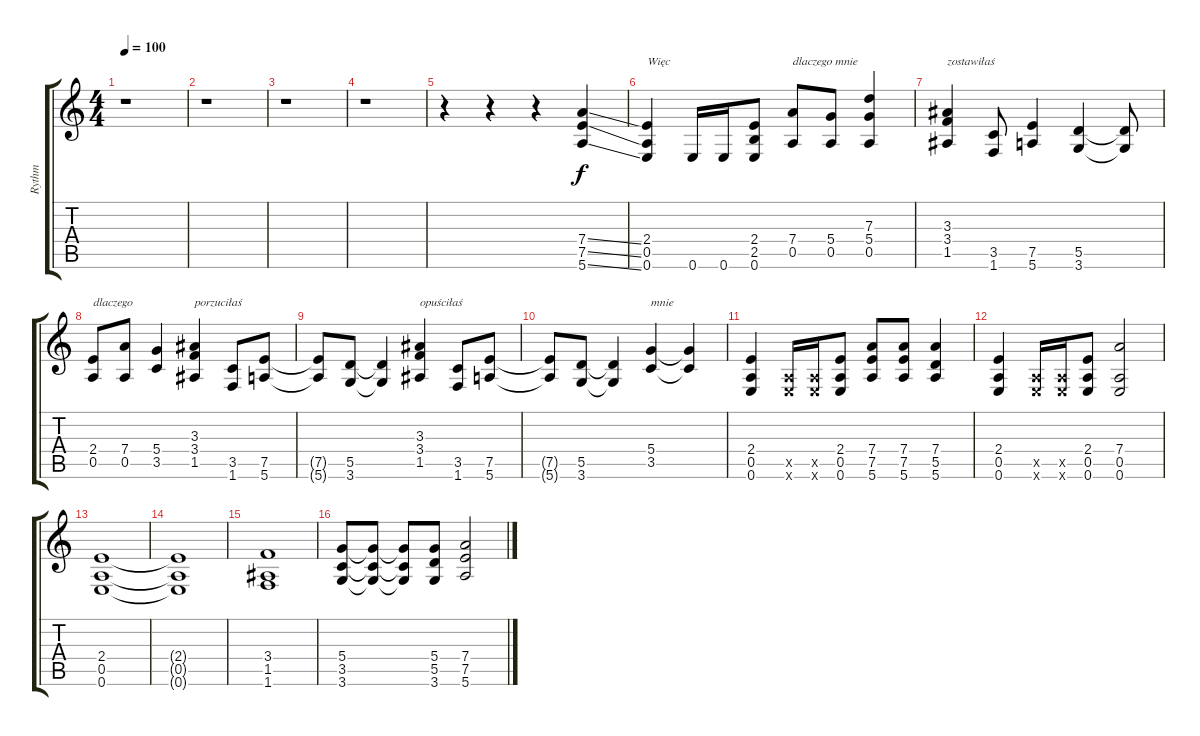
\track ("Rythm" "Rythm") {instrument overdrivenguitar}
\staff {score tabs}
\tuning (E4 B3 G3 D3 A2 E2) {hide}
\ts (4 4)
\tempo 100
\clef g2
\ks c
r.1{dy f} |
r.1 |
r.1 |
r.1 |
r.4 r.4 r.4 (7.4{ss} 7.5{ss} 5.6{ss}).4 |
(2.4 0.5 0.6).4{txt "Więc"} 0.6.16 0.6.16 (2.4 2.5 0.6).8 (7.4 0.5).8{txt "dlaczego mnie"} (5.4 0.5).8 (7.3 5.4 0.5).4 |
(3.3 3.4 1.5).4{txt "zostawiłaś"} (3.5 1.6).8 (7.5 5.6).4 (5.5 3.6).4 (5.5{t} 3.6{t}).8 |
(2.4 0.5).8{txt "dlaczego"} (7.4 0.5).8 (5.4 3.5).4 (3.3 3.4 1.5).4{txt "porzuciłaś"} (3.5 1.6).8 (7.5 5.6).8 |
(7.5{t} 5.6{t}).8 (5.5 3.6).8 (5.5{t} 3.6{t}).4 (3.3 3.4 1.5).4{txt "opuściłaś"} (3.5 1.6).8 (7.5 5.6).8 |
(7.5{t} 5.6{t}).8 (5.5 3.6).8 (5.5{t} 3.6{t}).4 (5.4 3.5).4{txt "mnie"} (5.4{t} 3.5{t}).4 |
(2.4 0.5 0.6).4 (0.5{x} 0.6{x}).16 (0.5{x} 0.6{x}).16 (2.4 0.5 0.6).8 (7.4 7.5 5.6).8 (7.4 7.5 5.6).8 (7.4 5.5 5.6).4 |
(2.4 0.5 0.6).4 (0.5{x} 0.6{x}).16 (0.5{x} 0.6{x}).16 (2.4 0.5 0.6).8 (7.4 0.5 0.6).2 |
(2.4 0.5 0.6).1 |
(2.4{t} 0.5{t} 0.6{t}).1 |
(3.4 1.5 1.6).1 |
(5.4 3.5 3.6).8 (5.4{t} 3.5{t} 3.6{t}).8 (5.4{t} 3.5{t} 3.6{t}).8 (5.4 5.5 3.6).8 (7.4 7.5 5.6).2
